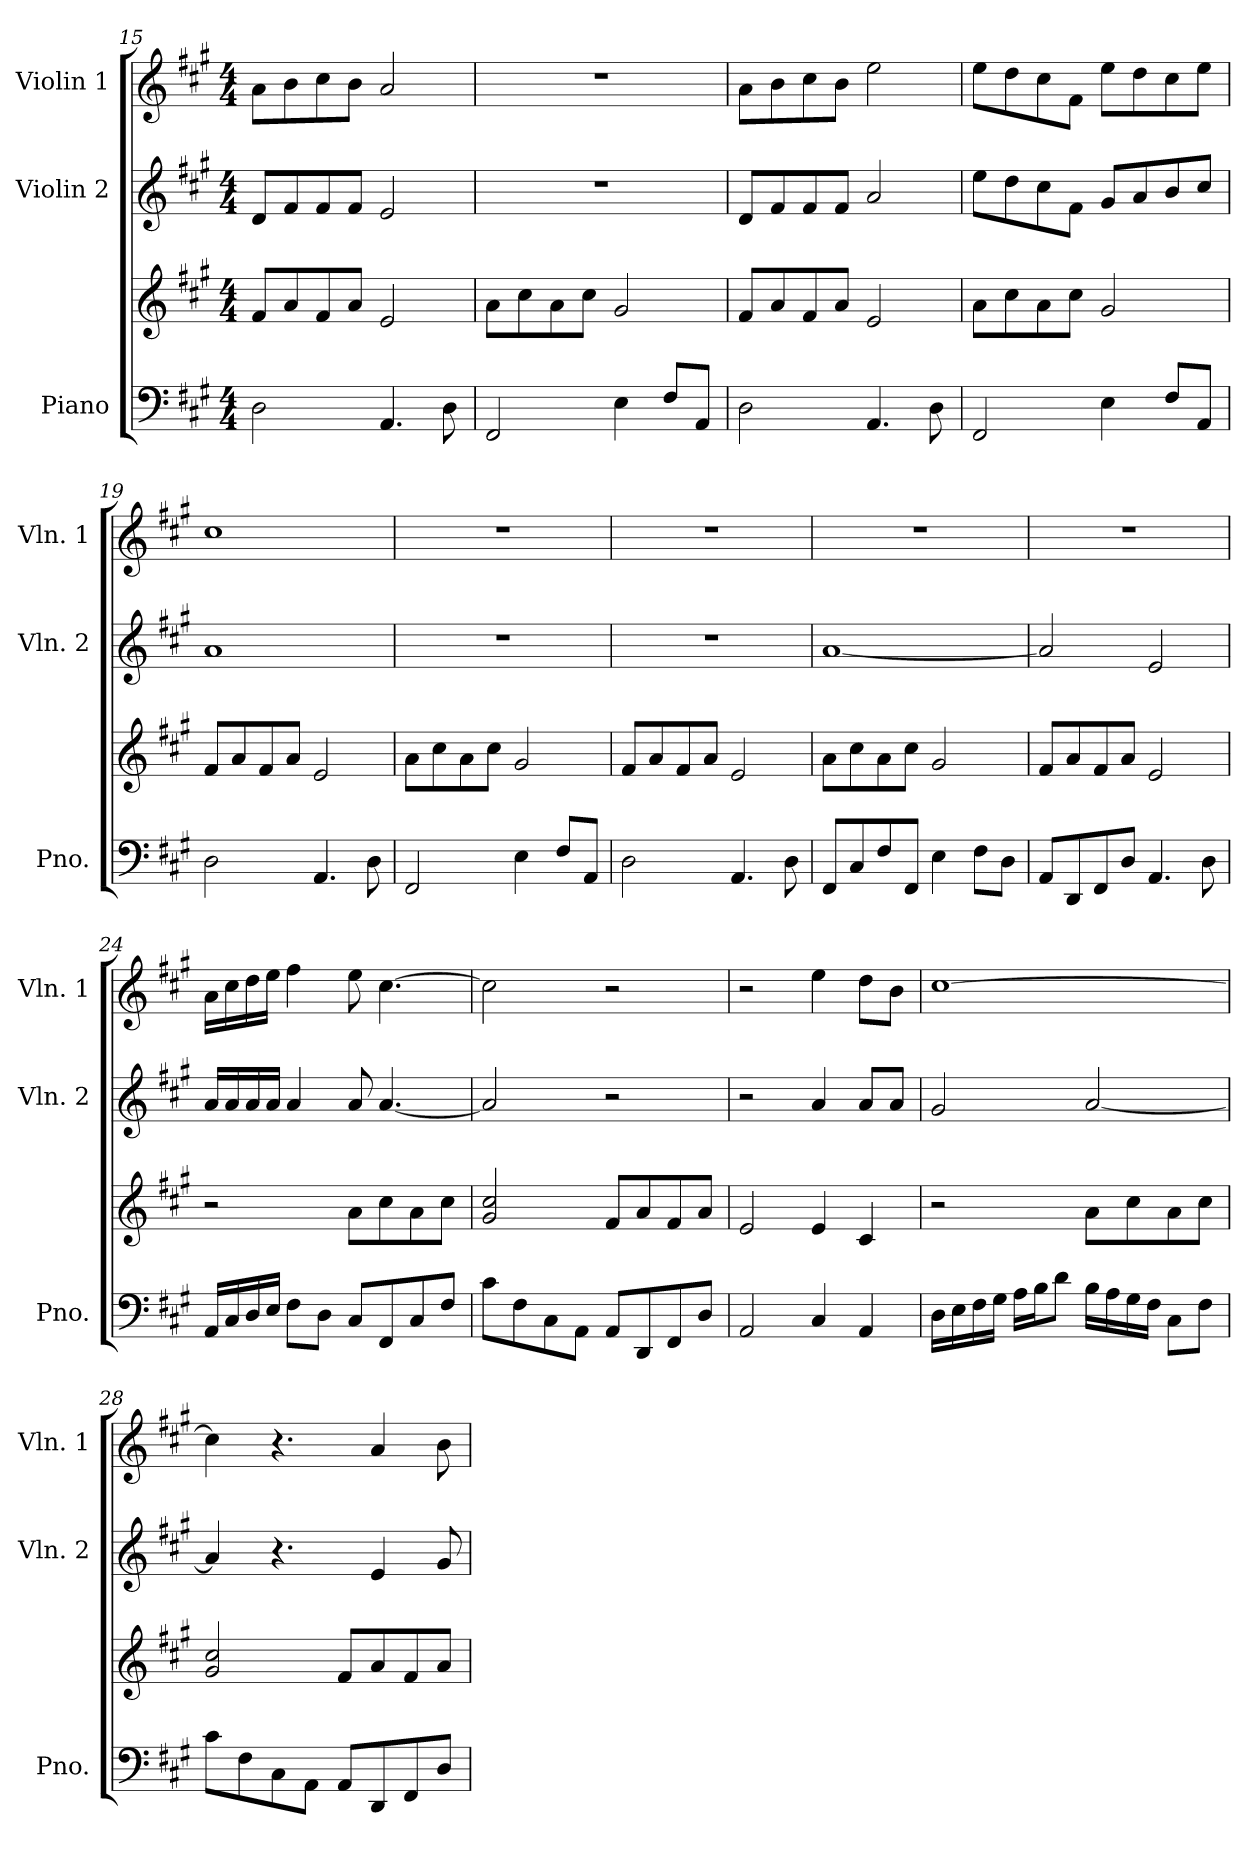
**kern	**kern	**kern	**kern
*part3	*part3	*part2	*part1
*staff4	*staff3	*staff2	*staff1
*I"Piano	*	*I"Violin 2	*I"Violin 1
*I'Pno.	*	*I'Vln. 2	*I'Vln. 1
*clefF4	*clefG2	*clefG2	*clefG2
*k[f#c#g#]	*k[f#c#g#]	*k[f#c#g#]	*k[f#c#g#]
*M4/4	*M4/4	*M4/4	*M4/4
=15	=15	=15	=15
2D\	8f#/L	8d/L	8a\L
.	8a/	8f#/	8b\
.	8f#/	8f#/	8cc#\
.	8a/J	8f#/J	8b\J
4.AA/	2e/	2e/	2a/
8D\	.	.	.
!!LO:LB:g=z
=16	=16	=16	=16
2FF#/	8a\L	1r	1r
.	8cc#\	.	.
.	8a\	.	.
.	8cc#\J	.	.
4E\	2g#/	.	.
8F#/L	.	.	.
8AA/J	.	.	.
=17	=17	=17	=17
2D\	8f#/L	8d/L	8a\L
.	8a/	8f#/	8b\
.	8f#/	8f#/	8cc#\
.	8a/J	8f#/J	8b\J
4.AA/	2e/	2a/	2ee\
8D\	.	.	.
=18	=18	=18	=18
2FF#/	8a\L	8ee\L	8ee\L
.	8cc#\	8dd\	8dd\
.	8a\	8cc#\	8cc#\
.	8cc#\J	8f#\J	8f#\J
4E\	2g#/	8g#/L	8ee\L
.	.	8a/	8dd\
8F#/L	.	8b/	8cc#\
8AA/J	.	8cc#/J	8ee\J
=19	=19	=19	=19
2D\	8f#/L	1a	1cc#
.	8a/	.	.
.	8f#/	.	.
.	8a/J	.	.
4.AA/	2e/	.	.
8D\	.	.	.
=20	=20	=20	=20
2FF#/	8a\L	1r	1r
.	8cc#\	.	.
.	8a\	.	.
.	8cc#\J	.	.
4E\	2g#/	.	.
8F#/L	.	.	.
8AA/J	.	.	.
!!LO:LB:g=z
=21	=21	=21	=21
2D\	8f#/L	1r	1r
.	8a/	.	.
.	8f#/	.	.
.	8a/J	.	.
4.AA/	2e/	.	.
8D\	.	.	.
=22	=22	=22	=22
8FF#/L	8a\L	[1a	1r
8C#/	8cc#\	.	.
8F#/	8a\	.	.
8FF#/J	8cc#\J	.	.
4E\	2g#/	.	.
8F#\L	.	.	.
8D\J	.	.	.
=23	=23	=23	=23
8AA/L	8f#/L	2a/]	1r
8DD/	8a/	.	.
8FF#/	8f#/	.	.
8D/J	8a/J	.	.
4.AA/	2e/	2e/	.
8D\	.	.	.
=24	=24	=24	=24
16AA/LL	2r	16a/LL	16a\LL
16C#/	.	16a/	16cc#\
16D/	.	16a/	16dd\
16E/JJ	.	16a/JJ	16ee\JJ
8F#\L	.	4a/	4ff#\
8D\J	.	.	.
8C#/L	8a\L	8a/	8ee\
8FF#/	8cc#\	[4.a/	[4.cc#\
8C#/	8a\	.	.
8F#/J	8cc#\J	.	.
=25	=25	=25	=25
8c#\L	2g#/ 2cc#/	2a/]	2cc#\]
8F#\	.	.	.
8C#\	.	.	.
8AA\J	.	.	.
8AA/L	8f#/L	2r	2r
8DD/	8a/	.	.
8FF#/	8f#/	.	.
8D/J	8a/J	.	.
!!LO:PB:g=z
=26	=26	=26	=26
2AA/	2e/	2r	2r
4C#/	4e/	4a/	4ee\
4AA/	4c#/	8a/L	8dd\L
.	.	8a/J	8b\J
=27	=27	=27	=27
16D\LL	2r	2g#/	[1cc#
16E\	.	.	.
16F#\	.	.	.
16G#\JJ	.	.	.
16A\LL	.	.	.
16B\J	.	.	.
8d\J	.	.	.
16B\LL	8a\L	[2a/	.
16A\	.	.	.
16G#\	8cc#\	.	.
16F#\JJ	.	.	.
8C#\L	8a\	.	.
8F#\J	8cc#\J	.	.
=28	=28	=28	=28
8c#\L	2g#/ 2cc#/	4a/]	4cc#\]
8F#\	.	.	.
8C#\	.	4.r	4.r
8AA\J	.	.	.
8AA/L	8f#/L	.	.
8DD/	8a/	4e/	4a/
8FF#/	8f#/	.	.
8D/J	8a/J	8g#/	8b\
=	=	=	=
*-	*-	*-	*-
